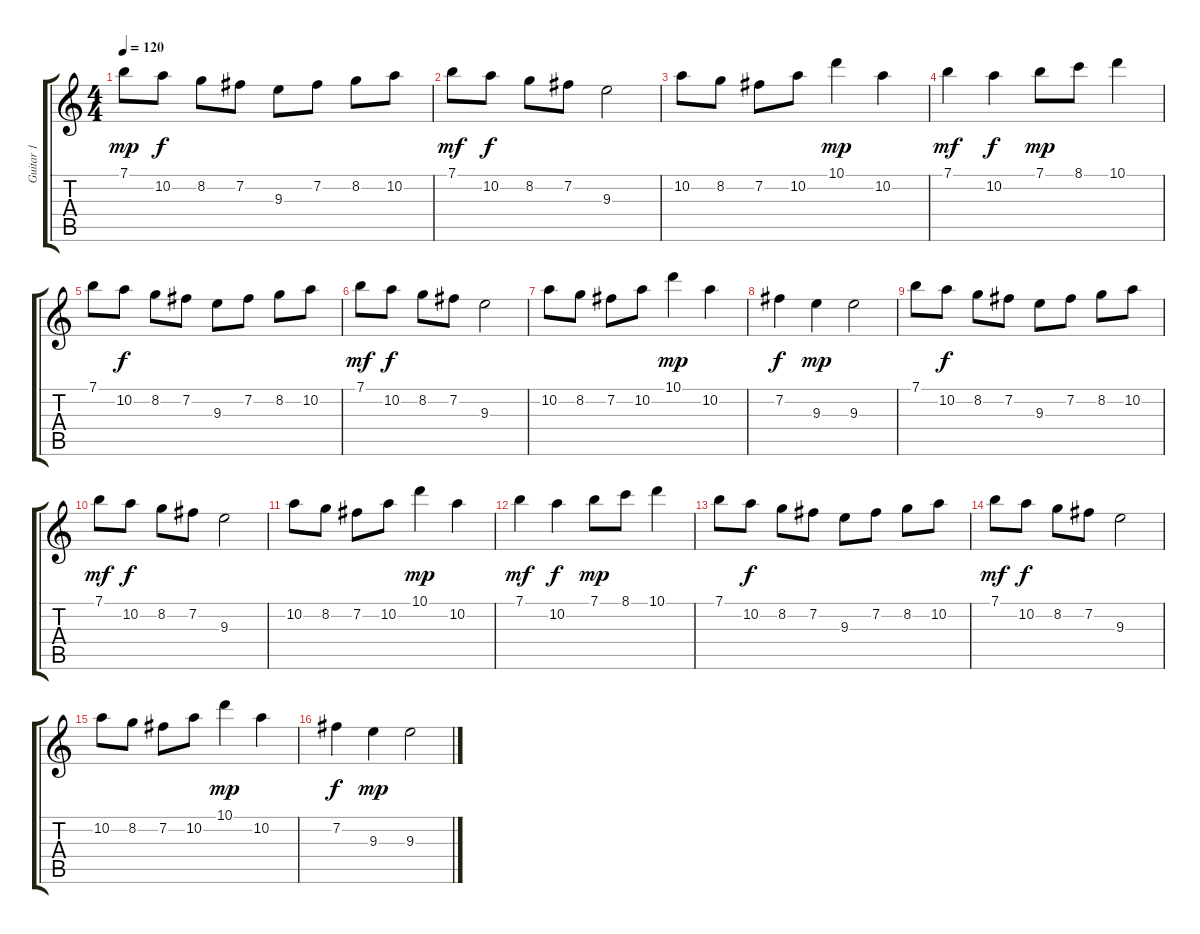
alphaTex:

\track ("Guitar 1" "Guitar 1") {instrument overdrivenguitar}
\staff {score tabs}
\tuning (E4 B3 G3 D3 A2 E2) {hide}
\ts (4 4)
\tempo 120
\clef g2
\ks c
7.1.8{dy mp} 10.2.8{dy f} 8.2.8 7.2.8 9.3.8 7.2.8 8.2.8 10.2.8 |
7.1.8{dy mf} 10.2.8{dy f} 8.2.8 7.2.8 9.3.2 |
10.2.8 8.2.8 7.2.8 10.2.8 10.1.4{dy mp} 10.2.4 |
7.1.4{dy mf} 10.2.4{dy f} 7.1.8{dy mp} 8.1.8 10.1.4 |
7.1.8 10.2.8{dy f} 8.2.8 7.2.8 9.3.8 7.2.8 8.2.8 10.2.8 |
7.1.8{dy mf} 10.2.8{dy f} 8.2.8 7.2.8 9.3.2 |
10.2.8 8.2.8 7.2.8 10.2.8 10.1.4{dy mp} 10.2.4 |
7.2.4{dy f} 9.3.4{dy mp} 9.3.2 |
7.1.8 10.2.8{dy f} 8.2.8 7.2.8 9.3.8 7.2.8 8.2.8 10.2.8 |
7.1.8{dy mf} 10.2.8{dy f} 8.2.8 7.2.8 9.3.2 |
10.2.8 8.2.8 7.2.8 10.2.8 10.1.4{dy mp} 10.2.4 |
7.1.4{dy mf} 10.2.4{dy f} 7.1.8{dy mp} 8.1.8 10.1.4 |
7.1.8 10.2.8{dy f} 8.2.8 7.2.8 9.3.8 7.2.8 8.2.8 10.2.8 |
7.1.8{dy mf} 10.2.8{dy f} 8.2.8 7.2.8 9.3.2 |
10.2.8 8.2.8 7.2.8 10.2.8 10.1.4{dy mp} 10.2.4 |
7.2.4{dy f} 9.3.4{dy mp} 9.3.2
